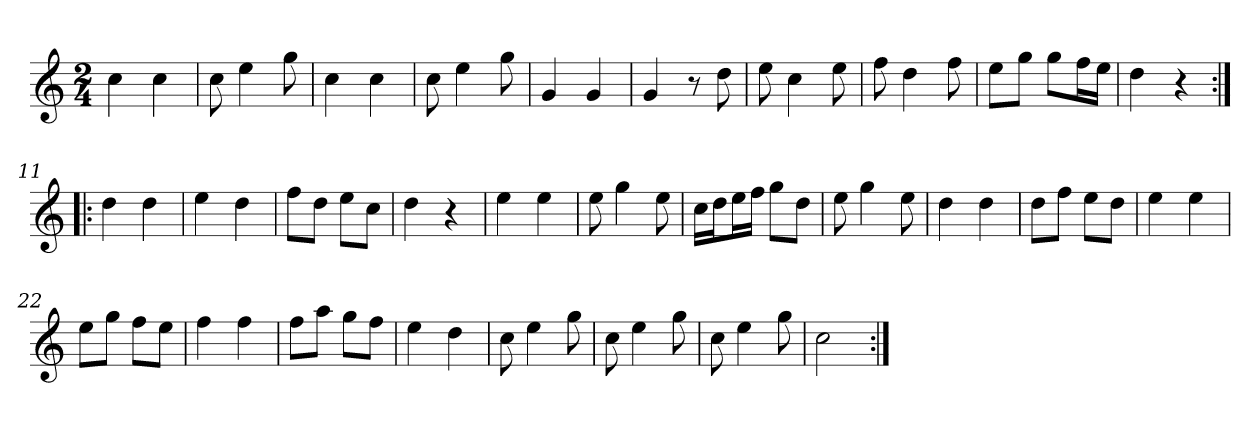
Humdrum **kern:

**kern
*part1
*staff1
*clefG2
*k[]
*C:
*M2/4
*MM120
=1
4cc
4cc
=2
8cc
4ee
8gg
=3
4cc
4cc
=4
8cc
4ee
8gg
=5
4g
4g
=6
4g
8r
8dd
=7
8ee
4cc
8ee
=8
8ff
4dd
8ff
=9
8ee\L
8gg\J
8gg\L
16ff\L
16ee\JJ
=10
4dd
4r
=11:|!|:
4dd
4dd
=12
4ee
4dd
=13
8ff\L
8dd\J
8ee\L
8cc\J
=14
4dd
4r
=15
4ee
4ee
=16
8ee
4gg
8ee
=17
16cc\LL
16dd\J
16ee\L
16ff\JJ
8gg\L
8dd\J
=18
8ee
4gg
8ee
=19
4dd
4dd
=20
8dd\L
8ff\J
8ee\L
8dd\J
=21
4ee
4ee
=22
8ee\L
8gg\J
8ff\L
8ee\J
=23
4ff
4ff
=24
8ff\L
8aa\J
8gg\L
8ff\J
=25
4ee
4dd
=26
8cc
4ee
8gg
=27
8cc
4ee
8gg
=28
8cc
4ee
8gg
=29
2cc
=:|!
*-
